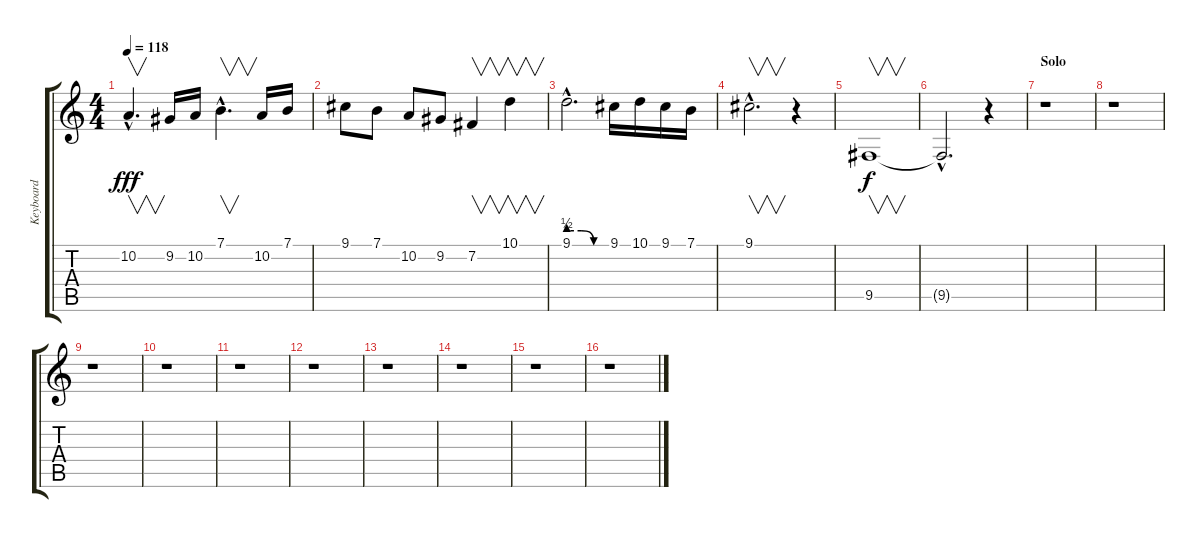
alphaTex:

\track ("Keyboard" "Keyboard") {instrument electricgrandpiano}
\staff {score tabs}
\tuning (E4 B3 G3 D3 A2 E2) {hide}
\ts (4 4)
\tempo 118
\clef g2
\ks c
10.2{hac}.4{v d dy fff} 9.2.16 10.2.16 7.1{hac}.4{v d} 10.2.16 7.1.16 |
9.1.8 7.1.8 10.2.8 9.2.8 7.2.4{v} 10.1.4{v} |
9.1{be (custom 0 2 20 2 40 0 60 0) hac}.2{d} 9.1.16 10.1.16 9.1.16 7.1.16 |
9.1{hac}.2{v d} r.4 |
9.5.1{v dy f} |
9.5{hac t}.2{d} r.4 |
\section ("" "Solo")
r.1 |
r.1 |
r.1 |
r.1 |
r.1 |
r.1 |
r.1 |
r.1 |
r.1 |
r.1
